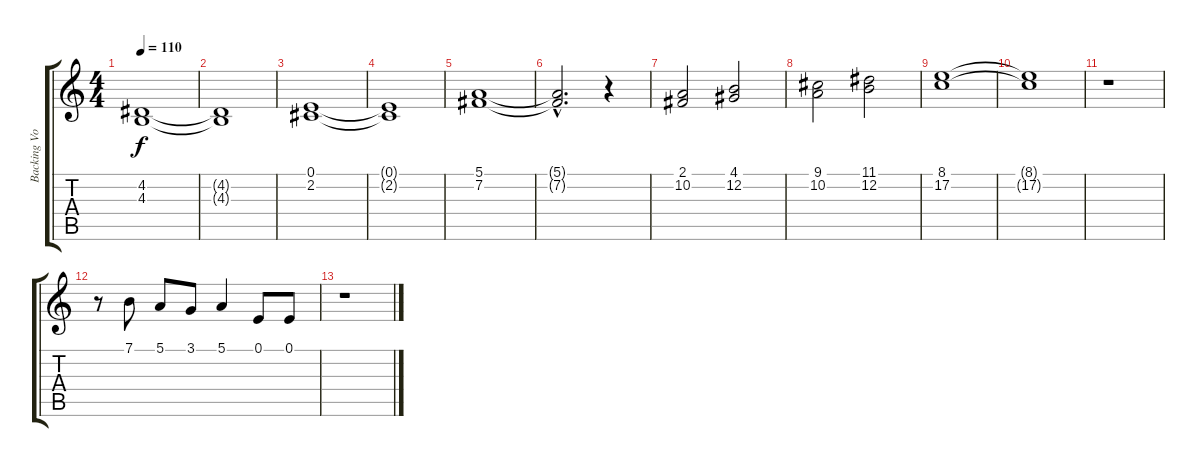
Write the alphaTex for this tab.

\track ("Backing Vocals" "Backing Vo") {instrument stringensemble1}
\staff {score tabs}
\tuning (E4 B3 G3 D3 A2 E2) {hide}
\ts (4 4)
\tempo 110
\clef g2
\ks c
(4.2 4.3).1{dy f} |
(4.2{t} 4.3{t}).1 |
(0.1 2.2).1 |
(0.1{t} 2.2{t}).1 |
(5.1 7.2).1 |
(5.1{hac t} 7.2{hac t}).2{d} r.4 |
(2.1 10.2).2 (4.1 12.2).2 |
(9.1 10.2).2 (11.1 12.2).2 |
(8.1 17.2).1 |
(8.1{t} 17.2{t}).1 |
r.1 |
r.8 7.1.8 5.1.8 3.1.8 5.1.4 0.1.8 0.1.8 |
r.1
